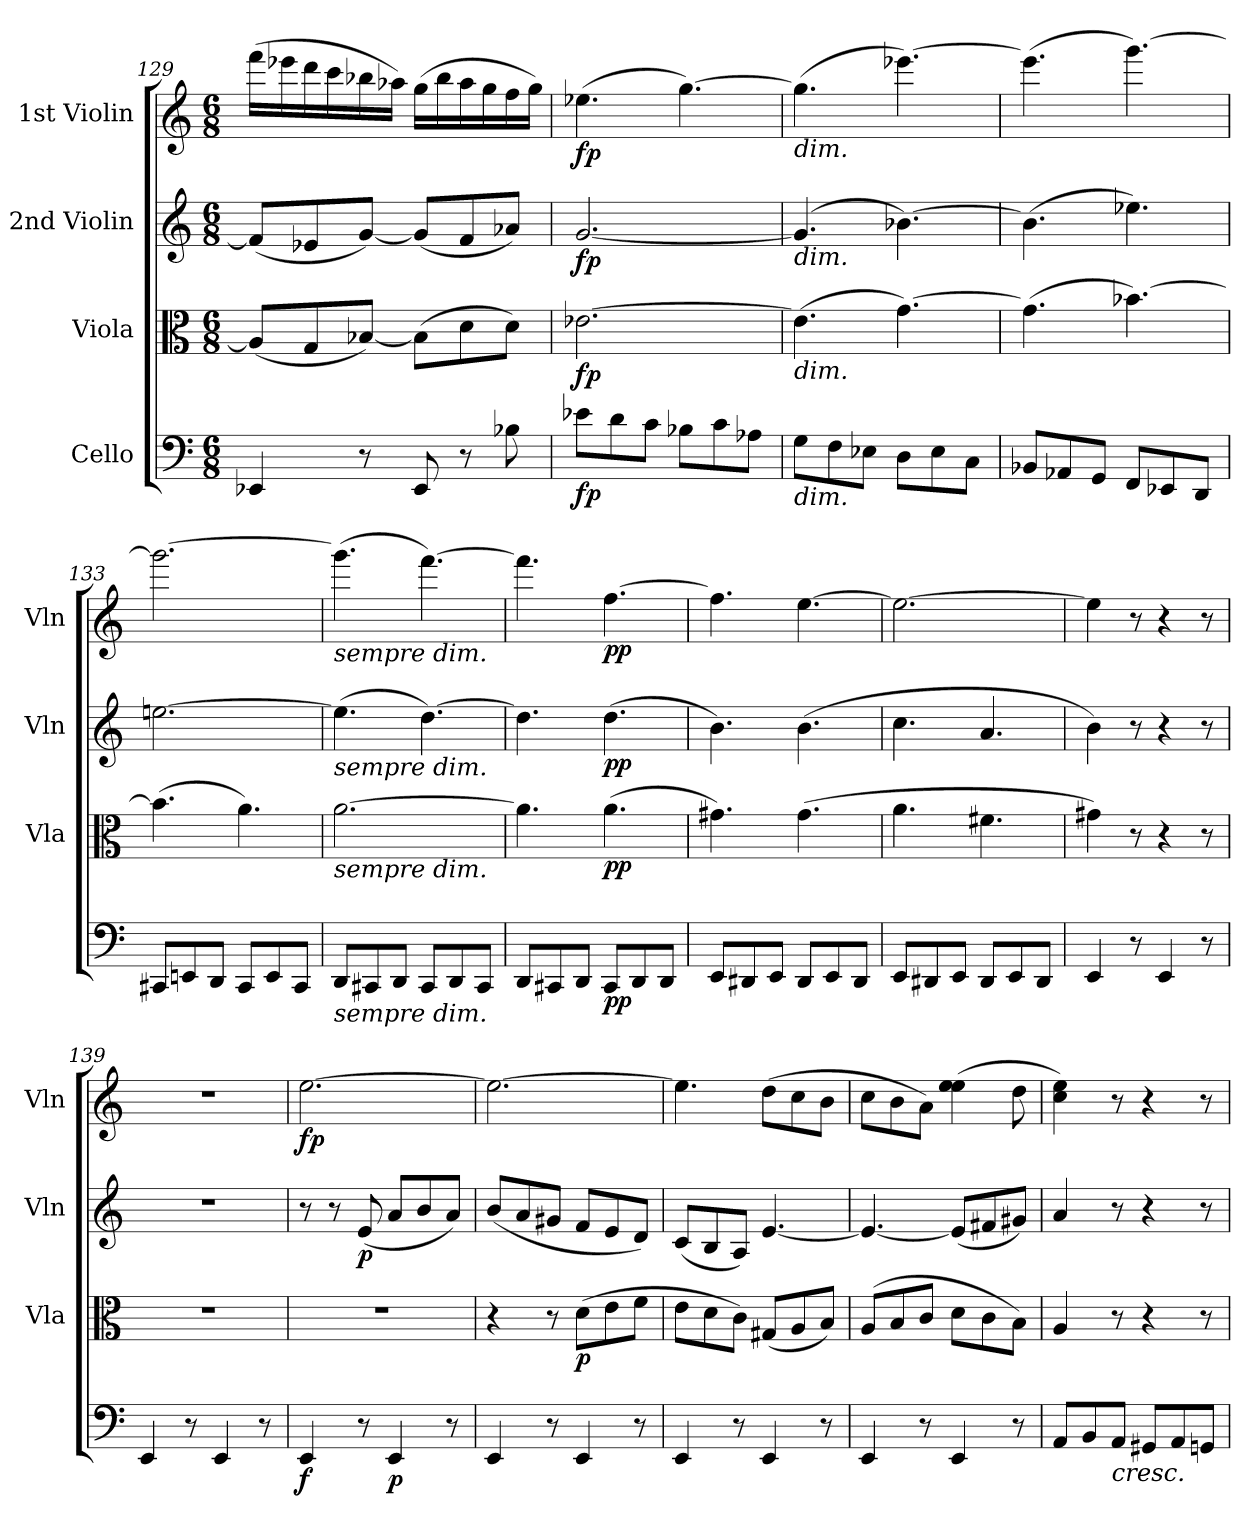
**kern	**dynam	**kern	**dynam	**kern	**dynam	**kern	**dynam
*part4	*part4	*part3	*part3	*part2	*part2	*part1	*part1
*staff4	*staff4	*staff3	*staff3	*staff2	*staff2	*staff1	*staff1
*I"Cello	*	*I"Viola	*	*I"2nd Violin	*	*I"1st Violin	*
*	*	*I'Vla	*	*I'Vln	*	*I'Vln	*
*clefF4	*	*clefC3	*	*clefG2	*	*clefG2	*
*k[]	*	*k[]	*	*k[]	*	*k[]	*
*M6/8	*	*M6/8	*	*M6/8	*	*M6/8	*
=129	=129	=129	=129	=129	=129	=129	=129
4EE-X	.	(8A-L]	.	(8fL]	.	(16fffLL	.
.	.	.	.	.	.	16eee-X	.
.	.	8G	.	8e-X	.	16ddd	.
.	.	.	.	.	.	16ccc	.
8r	.	[8B-XJ)	.	[8gJ)	.	16bb-X	.
.	.	.	.	.	.	16aa-XJJ)	.
8EE-	.	(8B-L]	.	(8gL]	.	(16ggLL	.
.	.	.	.	.	.	16bb-	.
8r	.	8d	.	8f	.	16aa-	.
.	.	.	.	.	.	16gg	.
8B-X	.	8dJ)	.	8a-XJ)	.	16ff	.
.	.	.	.	.	.	16ggJJ)	.
=130	=130	=130	=130	=130	=130	=130	=130
8e-XL	fp	[2.e-X	fp	[2.g	fp	(4.ee-X	fp
8d	.	.	.	.	.	.	.
8cJ	.	.	.	.	.	.	.
8B-XL	.	.	.	.	.	[4.gg)	.
8c	.	.	.	.	.	.	.
8A-XJ	.	.	.	.	.	.	.
=131	=131	=131	=131	=131	=131	=131	=131
!	!	!	!	!	!	!LO:TX:b:i:t=dim.	!
!	!	!	!	!LO:TX:b:i:t=dim.	!	!	!
!	!	!LO:TX:b:i:t=dim.	!	!	!	!	!
!LO:TX:b:i:t=dim.	!	!	!	!	!	!	!
8GL	.	(4.e-]	.	(4.g]	.	(4.gg]	.
8F	.	.	.	.	.	.	.
8E-XJ	.	.	.	.	.	.	.
8DL	.	[4.g)	.	[4.b-X)	.	[4.eee-X)	.
8E-	.	.	.	.	.	.	.
8CJ	.	.	.	.	.	.	.
=132	=132	=132	=132	=132	=132	=132	=132
8BB-XL	.	(4.g]	.	(4.b-]	.	(4.eee-]	.
8AA-X	.	.	.	.	.	.	.
8GGJ	.	.	.	.	.	.	.
8FFL	.	[4.b-X)	.	4.ee-X)	.	[4.ggg)	.
8EE-X	.	.	.	.	.	.	.
8DDJ	.	.	.	.	.	.	.
=133	=133	=133	=133	=133	=133	=133	=133
8CC#XL	.	(4.b-]	.	[2.een	.	2.ggg_	.
8EEn	.	.	.	.	.	.	.
8DDJ	.	.	.	.	.	.	.
8CC#L	.	4.a)	.	.	.	.	.
8EE	.	.	.	.	.	.	.
8CC#J	.	.	.	.	.	.	.
=134	=134	=134	=134	=134	=134	=134	=134
!	!	!	!	!	!	!LO:TX:b:i:t=sempre dim.	!
!	!	!	!	!LO:TX:b:i:t=sempre dim.	!	!	!
!	!	!LO:TX:b:i:t=sempre dim.	!	!	!	!	!
!LO:TX:b:i:t=sempre dim.	!	!	!	!	!	!	!
8DDL	.	[2.a	.	(4.ee]	.	(4.ggg]	.
8CC#X	.	.	.	.	.	.	.
8DDJ	.	.	.	.	.	.	.
8CC#L	.	.	.	[4.dd)	.	[4.fff)	.
8DD	.	.	.	.	.	.	.
8CC#J	.	.	.	.	.	.	.
=135	=135	=135	=135	=135	=135	=135	=135
8DDL	.	4.a]	.	4.dd]	.	4.fff]	.
8CC#X	.	.	.	.	.	.	.
8DDJ	.	.	.	.	.	.	.
8CC#L	pp	(4.a	pp	(4.dd	pp	[4.ff	pp
8DD	.	.	.	.	.	.	.
8DDJ	.	.	.	.	.	.	.
=136	=136	=136	=136	=136	=136	=136	=136
8EEL	.	4.g#X)	.	4.b)	.	4.ff]	.
8DD#X	.	.	.	.	.	.	.
8EEJ	.	.	.	.	.	.	.
8DD#L	.	(4.g#	.	(4.b	.	[4.ee	.
8EE	.	.	.	.	.	.	.
8DD#J	.	.	.	.	.	.	.
=137	=137	=137	=137	=137	=137	=137	=137
8EEL	.	4.a	.	4.cc	.	2.ee_	.
8DD#X	.	.	.	.	.	.	.
8EEJ	.	.	.	.	.	.	.
8DD#L	.	4.f#X	.	4.a	.	.	.
8EE	.	.	.	.	.	.	.
8DD#J	.	.	.	.	.	.	.
=138	=138	=138	=138	=138	=138	=138	=138
4EE	.	4g#X)	.	4b)	.	4ee]	.
8r	.	8r	.	8r	.	8r	.
4EE	.	4r	.	4r	.	4r	.
8r	.	8r	.	8r	.	8r	.
=139	=139	=139	=139	=139	=139	=139	=139
4EE	.	2.r	.	2.r	.	2.r	.
8r	.	.	.	.	.	.	.
4EE	.	.	.	.	.	.	.
8r	.	.	.	.	.	.	.
=140	=140	=140	=140	=140	=140	=140	=140
4EE	f	2.r	.	8r	.	[2.ee	fp
.	.	.	.	8r	.	.	.
8r	.	.	.	(8e	p	.	.
4EE	p	.	.	8aL	.	.	.
.	.	.	.	8b	.	.	.
8r	.	.	.	8aJ)	.	.	.
=141	=141	=141	=141	=141	=141	=141	=141
4EE	.	4r	.	(8bL	.	2.ee_	.
.	.	.	.	8a	.	.	.
8r	.	8r	.	8g#XJ	.	.	.
4EE	.	(8dL	p	8fL	.	.	.
.	.	8e	.	8e	.	.	.
8r	.	8fJ	.	8dJ)	.	.	.
=142	=142	=142	=142	=142	=142	=142	=142
4EE	.	8eL	.	(8cL	.	4.ee]	.
.	.	8d	.	8B	.	.	.
8r	.	8cJ)	.	8AJ)	.	.	.
4EE	.	(8G#XL	.	[4.e	.	(8ddL	.
.	.	8A	.	.	.	8cc	.
8r	.	8BJ)	.	.	.	8bJ	.
=143	=143	=143	=143	=143	=143	=143	=143
4EE	.	(8AL	.	4.e_	.	8ccL	.
.	.	8B	.	.	.	8b	.
8r	.	8cJ	.	.	.	8aJ)	.
4EE	.	8dL	.	(8eL]	.	(4ee 4ee	.
.	.	8c	.	8f#X	.	.	.
8r	.	8BJ)	.	8g#XJ)	.	8dd\	.
=144	=144	=144	=144	=144	=144	=144	=144
8AAL	.	4A	.	4a	.	4cc 4ee)	.
8BB	.	.	.	.	.	.	.
!LO:TX:b:i:t=cresc.	!	!	!	!	!	!	!
8AAJ	.	8r	.	8r	.	8r	.
8GG#XL	.	4r	.	4r	.	4r	.
8AA	.	.	.	.	.	.	.
8GGnJ	.	8r	.	8r	.	8r	.
=	=	=	=	=	=	=	=
*-	*-	*-	*-	*-	*-	*-	*-
